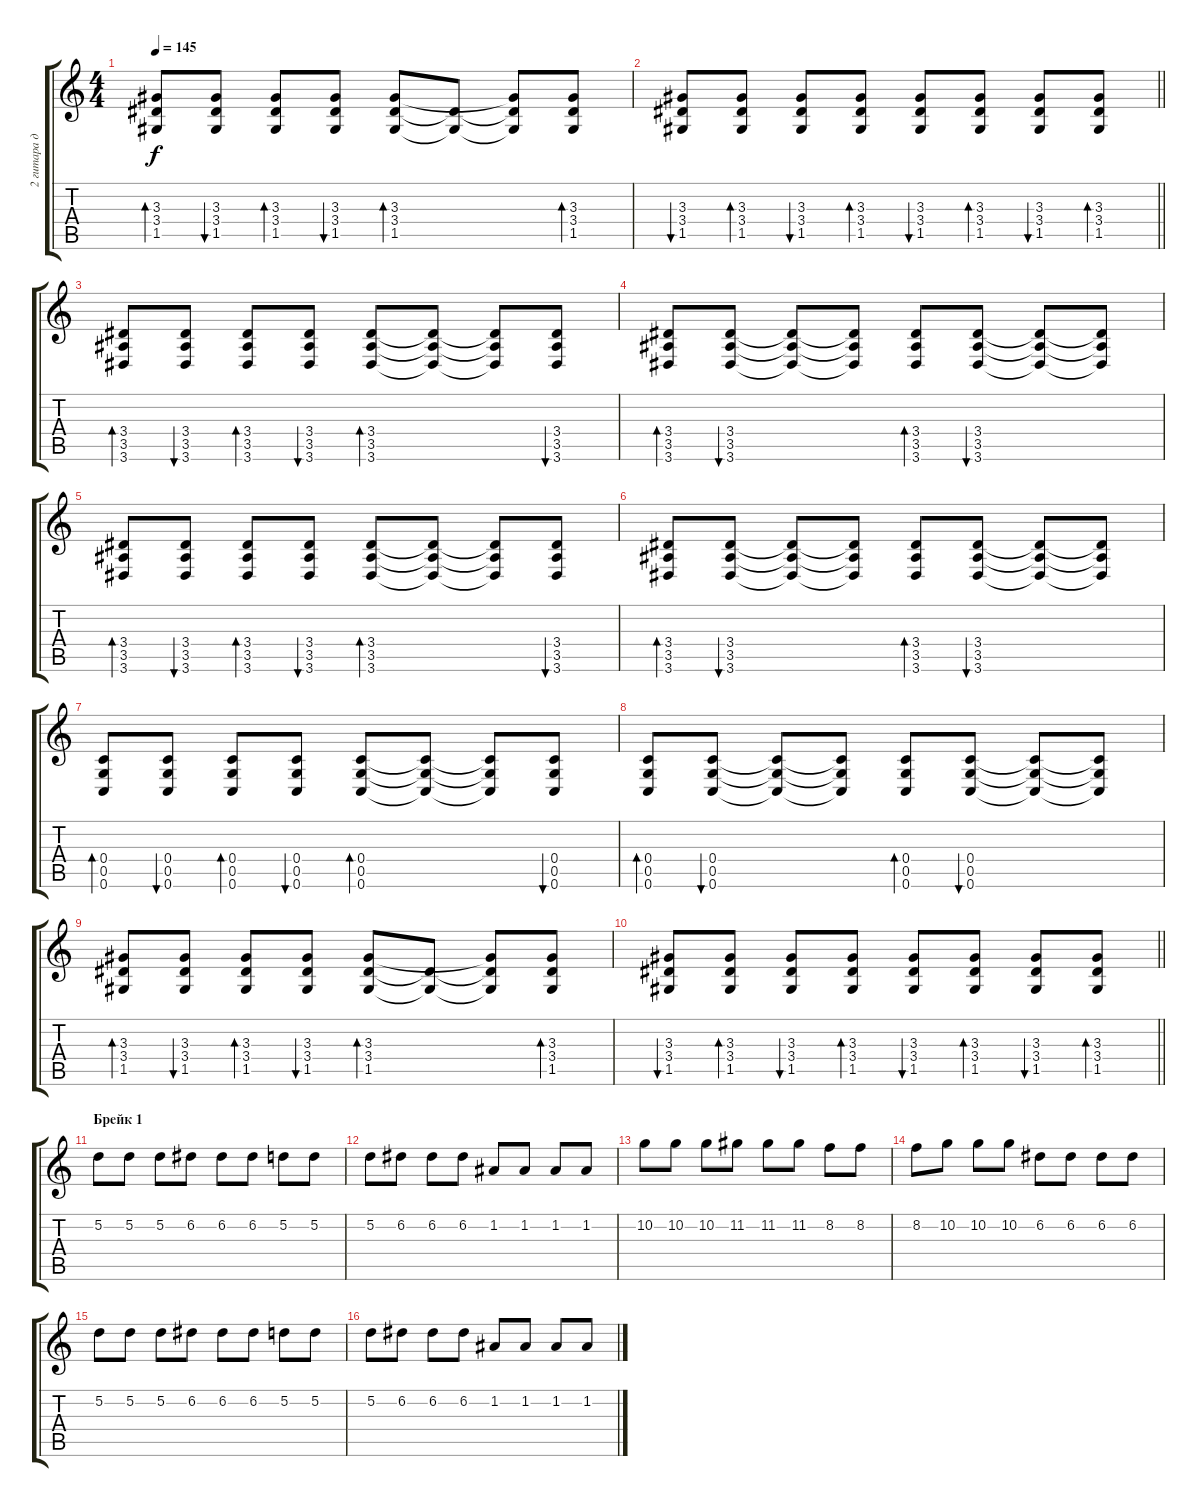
\track ("2 гитара дистр" "2 гитара д") {instrument distortionguitar}
\staff {score tabs}
\tuning (D4 A3 F3 C3 G2 C2) {hide}
\ts (4 4)
\tempo 145
\clef g2
\ks c
(3.3 3.4 1.5).8{bd 60 dy f} (3.3 3.4 1.5).8{bu 60} (3.3 3.4 1.5).8{bd 60} (3.3 3.4 1.5).8{bu 60} (3.3 3.4 1.5).8{bd 60} (3.4{t} 1.5{t}).8 (3.3{t} 3.4{t} 1.5{t}).8 (3.3 3.4 1.5).8{bd 60} |
\barLineRight lightlight
(3.3 3.4 1.5).8{bu 60} (3.3 3.4 1.5).8{bd 60} (3.3 3.4 1.5).8{bu 60} (3.3 3.4 1.5).8{bd 60} (3.3 3.4 1.5).8{bu 60} (3.3 3.4 1.5).8{bd 60} (3.3 3.4 1.5).8{bu 60} (3.3 3.4 1.5).8{bd 60} |
(3.4 3.5 3.6).8{bd 60} (3.4 3.5 3.6).8{bu 60} (3.4 3.5 3.6).8{bd 60} (3.4 3.5 3.6).8{bu 60} (3.4 3.5 3.6).8{bd 60} (3.4{t} 3.5{t} 3.6{t}).8 (3.4{t} 3.5{t} 3.6{t}).8 (3.4 3.5 3.6).8{bu 60} |
(3.4 3.5 3.6).8{bd 60} (3.4 3.5 3.6).8{bu 60} (3.4{t} 3.5{t} 3.6{t}).8 (3.4{t} 3.5{t} 3.6{t}).8 (3.4 3.5 3.6).8{bd 60} (3.4 3.5 3.6).8{bu 60} (3.4{t} 3.5{t} 3.6{t}).8 (3.4{t} 3.5{t} 3.6{t}).8 |
(3.4 3.5 3.6).8{bd 60} (3.4 3.5 3.6).8{bu 60} (3.4 3.5 3.6).8{bd 60} (3.4 3.5 3.6).8{bu 60} (3.4 3.5 3.6).8{bd 60} (3.4{t} 3.5{t} 3.6{t}).8 (3.4{t} 3.5{t} 3.6{t}).8 (3.4 3.5 3.6).8{bu 60} |
(3.4 3.5 3.6).8{bd 60} (3.4 3.5 3.6).8{bu 60} (3.4{t} 3.5{t} 3.6{t}).8 (3.4{t} 3.5{t} 3.6{t}).8 (3.4 3.5 3.6).8{bd 60} (3.4 3.5 3.6).8{bu 60} (3.4{t} 3.5{t} 3.6{t}).8 (3.4{t} 3.5{t} 3.6{t}).8 |
(0.4 0.5 0.6).8{bd 60} (0.4 0.5 0.6).8{bu 60} (0.4 0.5 0.6).8{bd 60} (0.4 0.5 0.6).8{bu 60} (0.4 0.5 0.6).8{bd 60} (0.4{t} 0.5{t} 0.6{t}).8 (0.4{t} 0.5{t} 0.6{t}).8 (0.4 0.5 0.6).8{bu 60} |
(0.4 0.5 0.6).8{bd 60} (0.4 0.5 0.6).8{bu 60} (0.4{t} 0.5{t} 0.6{t}).8 (0.4{t} 0.5{t} 0.6{t}).8 (0.4 0.5 0.6).8{bd 60} (0.4 0.5 0.6).8{bu 60} (0.4{t} 0.5{t} 0.6{t}).8 (0.4{t} 0.5{t} 0.6{t}).8 |
(3.3 3.4 1.5).8{bd 60} (3.3 3.4 1.5).8{bu 60} (3.3 3.4 1.5).8{bd 60} (3.3 3.4 1.5).8{bu 60} (3.3 3.4 1.5).8{bd 60} (3.4{t} 1.5{t}).8 (3.3{t} 3.4{t} 1.5{t}).8 (3.3 3.4 1.5).8{bd 60} |
\barLineRight lightlight
(3.3 3.4 1.5).8{bu 60} (3.3 3.4 1.5).8{bd 60} (3.3 3.4 1.5).8{bu 60} (3.3 3.4 1.5).8{bd 60} (3.3 3.4 1.5).8{bu 60} (3.3 3.4 1.5).8{bd 60} (3.3 3.4 1.5).8{bu 60} (3.3 3.4 1.5).8{bd 60} |
\section ("" "Брейк 1")
5.2.8 5.2.8 5.2.8 6.2.8 6.2.8 6.2.8 5.2.8 5.2.8 |
5.2.8 6.2.8 6.2.8 6.2.8 1.2.8 1.2.8 1.2.8 1.2.8 |
10.2.8 10.2.8 10.2.8 11.2.8 11.2.8 11.2.8 8.2.8 8.2.8 |
8.2.8 10.2.8 10.2.8 10.2.8 6.2.8 6.2.8 6.2.8 6.2.8 |
5.2.8 5.2.8 5.2.8 6.2.8 6.2.8 6.2.8 5.2.8 5.2.8 |
5.2.8 6.2.8 6.2.8 6.2.8 1.2.8 1.2.8 1.2.8 1.2.8
